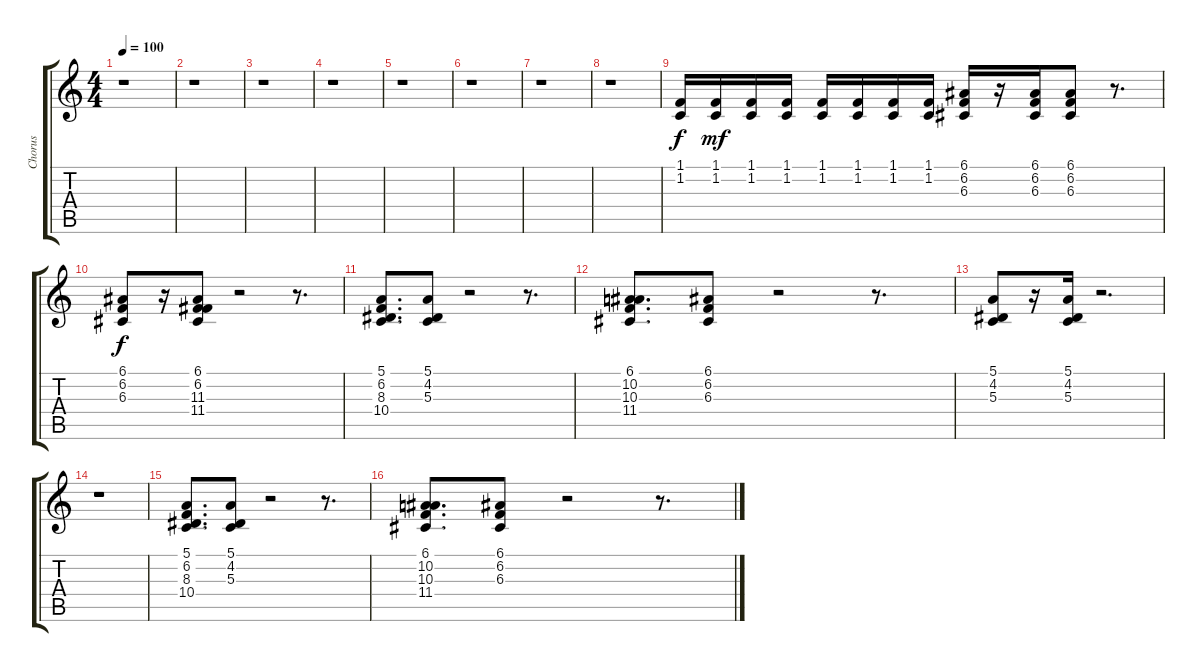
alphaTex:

\track ("Chorus" "Chorus") {instrument synthvoice}
\staff {score tabs}
\tuning (E4 B3 G3 D3 A2 E2) {hide}
\ts (4 4)
\tempo 100
\clef g2
\ks c
r.1{dy f} |
r.1 |
r.1 |
r.1 |
r.1 |
r.1 |
r.1 |
r.1 |
(1.1 1.2).16 (1.1 1.2).16{dy mf} (1.1 1.2).16 (1.1 1.2).16 (1.1 1.2).16 (1.1 1.2).16 (1.1 1.2).16 (1.1 1.2).16 (6.1 6.2 6.3).16 r.16 (6.1 6.2 6.3).16 (6.1 6.2 6.3).8 r.8{d} |
(6.1 6.2 6.3).8{dy f} r.16 (6.1 6.2 11.3 11.4).8 r.2 r.8{d} |
(5.1 6.2 8.3 10.4).8{d} (5.1 4.2 5.3).8 r.2 r.8{d} |
(6.1 10.2 10.3 11.4).8{d} (6.1 6.2 6.3).8 r.2 r.8{d} |
(5.1 4.2 5.3).8 r.16 (5.1 4.2 5.3).16 r.2{d} |
r.1 |
(5.1 6.2 8.3 10.4).8{d} (5.1 4.2 5.3).8 r.2 r.8{d} |
(6.1 10.2 10.3 11.4).8{d} (6.1 6.2 6.3).8 r.2 r.8{d}
